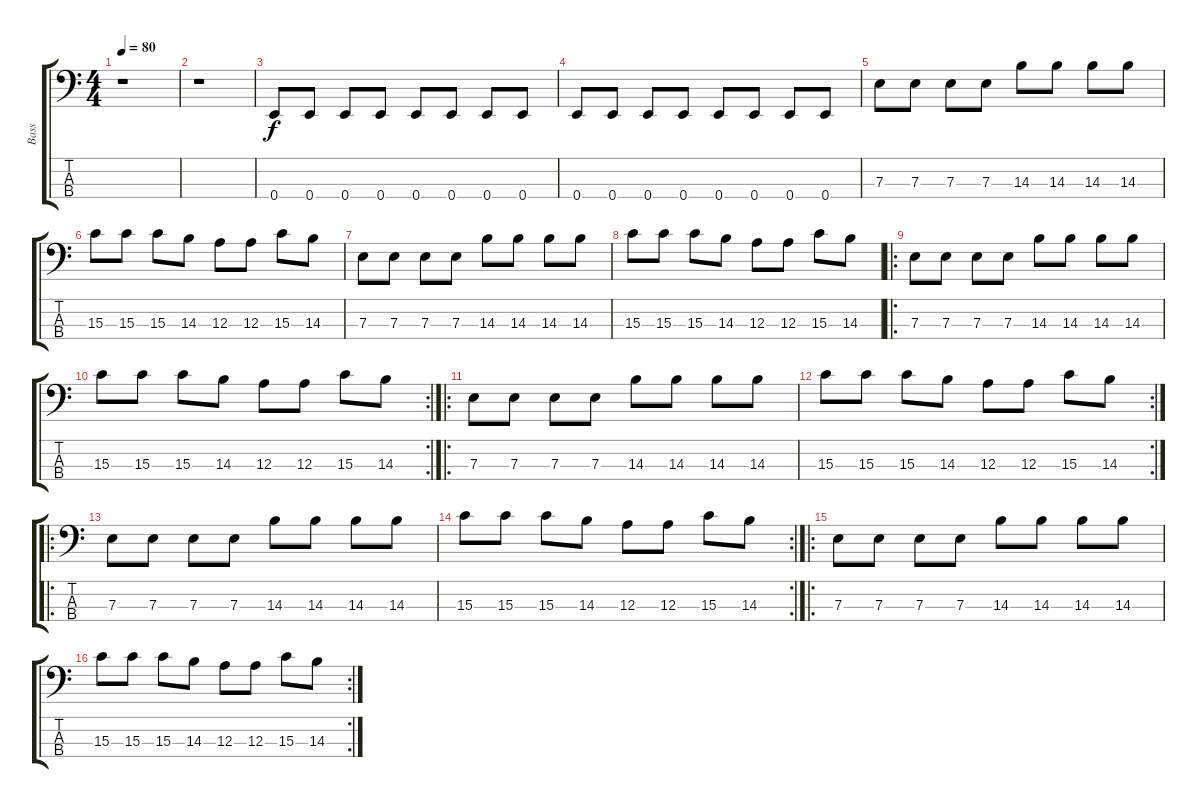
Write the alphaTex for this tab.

\track ("Bass" "Bass") {instrument electricbassfinger}
\staff {score tabs}
\tuning (G2 D2 A1 E1) {hide}
\ts (4 4)
\tempo 80
\clef f4
\ks c
r.1{dy f instrument electricbassfinger} |
r.1 |
0.4.8 0.4.8 0.4.8 0.4.8 0.4.8 0.4.8 0.4.8 0.4.8 |
0.4.8 0.4.8 0.4.8 0.4.8 0.4.8 0.4.8 0.4.8 0.4.8 |
7.3.8 7.3.8 7.3.8 7.3.8 14.3.8 14.3.8 14.3.8 14.3.8 |
15.3.8 15.3.8 15.3.8 14.3.8 12.3.8 12.3.8 15.3.8 14.3.8 |
7.3.8 7.3.8 7.3.8 7.3.8 14.3.8 14.3.8 14.3.8 14.3.8 |
15.3.8 15.3.8 15.3.8 14.3.8 12.3.8 12.3.8 15.3.8 14.3.8 |
\ro
7.3.8 7.3.8 7.3.8 7.3.8 14.3.8 14.3.8 14.3.8 14.3.8 |
\rc 2
15.3.8 15.3.8 15.3.8 14.3.8 12.3.8 12.3.8 15.3.8 14.3.8 |
\ro
7.3.8 7.3.8 7.3.8 7.3.8 14.3.8 14.3.8 14.3.8 14.3.8 |
\rc 2
15.3.8 15.3.8 15.3.8 14.3.8 12.3.8 12.3.8 15.3.8 14.3.8 |
\ro
7.3.8 7.3.8 7.3.8 7.3.8 14.3.8 14.3.8 14.3.8 14.3.8 |
\rc 2
15.3.8 15.3.8 15.3.8 14.3.8 12.3.8 12.3.8 15.3.8 14.3.8 |
\ro
7.3.8 7.3.8 7.3.8 7.3.8 14.3.8 14.3.8 14.3.8 14.3.8 |
\rc 2
15.3.8 15.3.8 15.3.8 14.3.8 12.3.8 12.3.8 15.3.8 14.3.8
